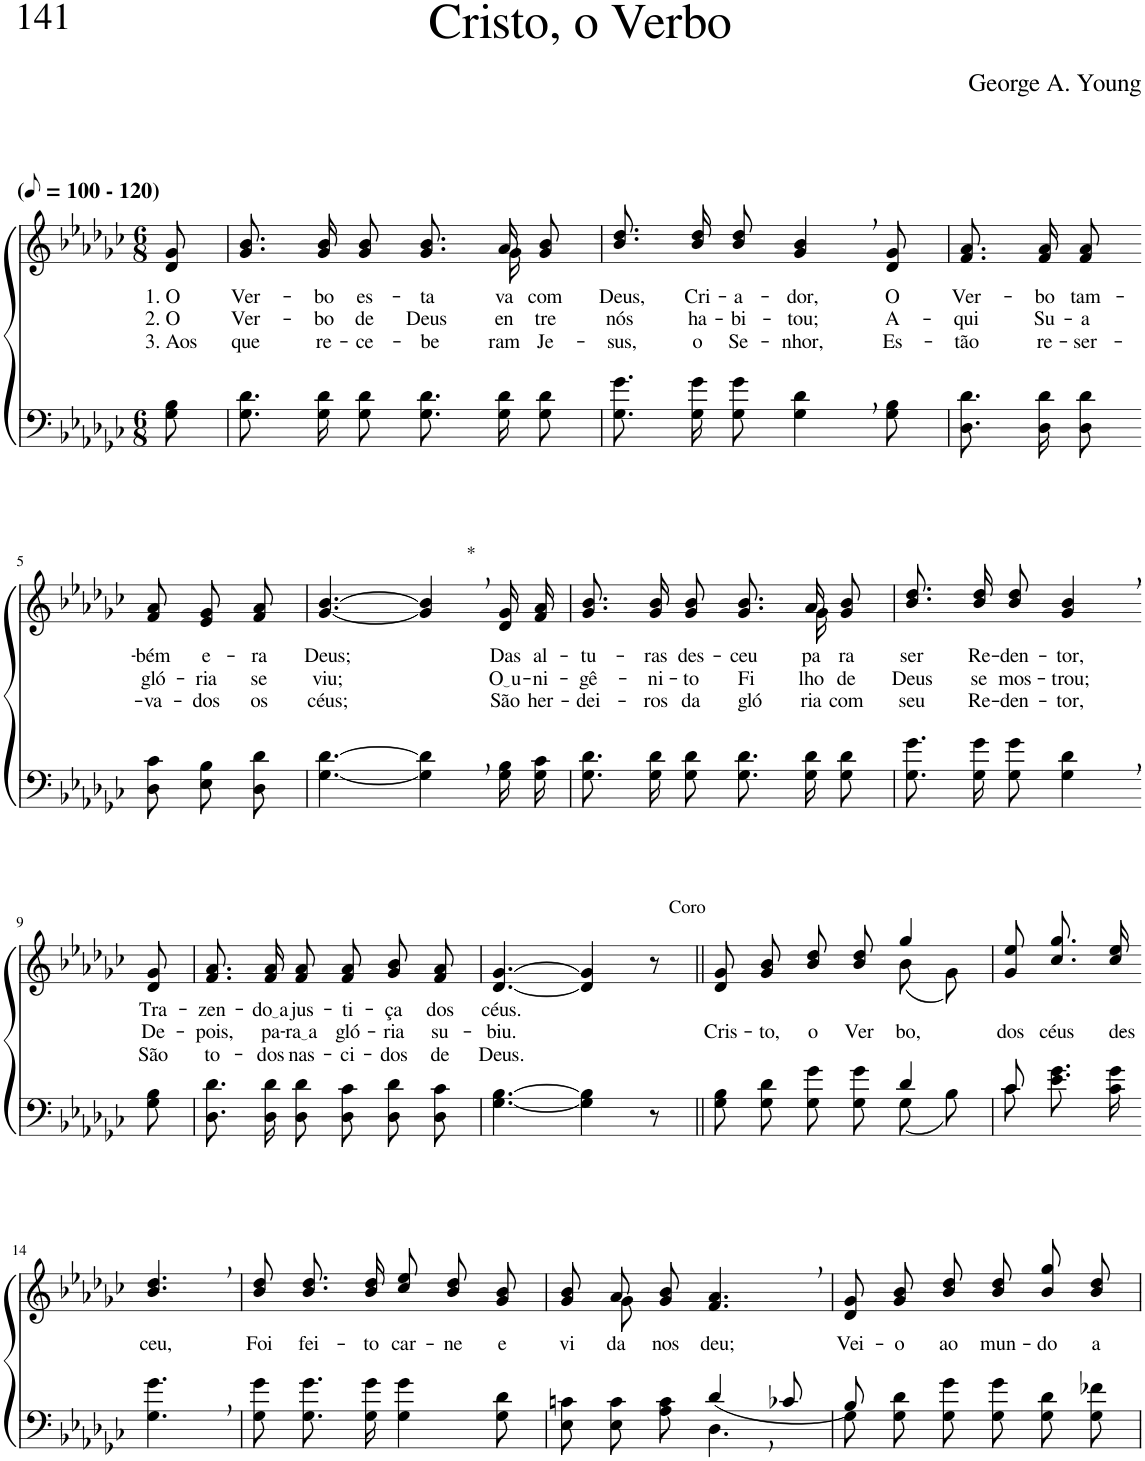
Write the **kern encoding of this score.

**kern	**kern	**text	**text	**text
*part2	*part1	*part1	*part1	*part1
*staff2	*staff1	*staff1	*staff1	*staff1
*I"Parte III e IV	*I"Parte I e II	*	*	*
*clefF4	*clefG2	*	*	*
*Trd2c3	*Trd2c3	*	*	*
*k[b-e-a-d-g-c-]	*k[b-e-a-d-g-c-]	*	*	*
*M6/8	*M6/8	*	*	*
*MM50	*MM50	*	*	*
=1	=1	=1	=1	=1
!	!LO:TX:a:B:t=(	!	!	!
!	!LO:TX:a:B:t=- 120)	!	!	!
!	!	!LO:LY:b	!LO:LY:b	!LO:LY:b
8G-\ 8B-\	8d-/ 8g-/	1. O	2. O	3. Aos
=2	=2	=2	=2	=2
!	!	!LO:LY:b	!LO:LY:b	!LO:LY:b
*	*^	*	*	*
8.G-\ 8.d-\L	8.g-/ 8.b-/L	16ryy	Ver-	Ver-	que
!	!	!	!LO:LY:b	!LO:LY:b	!LO:LY:b
*	*v	*v	*	*	*
16G-\ 16d-\K	16g-/ 16b-/K	-bo	-bo	re-
!	!	!LO:LY:b	!LO:LY:b	!LO:LY:b
8G-\ 8d-\J	8g-/ 8b-/J	es-	de	-ce-
!	!	!LO:LY:b	!LO:LY:b	!LO:LY:b
8.G-\ 8.d-\L	8.g-/ 8.b-/L	-ta-	Deus	-be-
*	*^	*	*	*
!	!	!	!LO:LY:b	!LO:LY:b	!LO:LY:b
16G-\ 16d-\K	16a-/K	16g-\	-va	en-	-ram
!	!	!	!LO:LY:b	!LO:LY:b	!LO:LY:b
8G-\ 8d-\J	8g-/ 8b-/J	8ryy	com	-tre	Je-
=3	=3	=3	=3	=3	=3
!	!	!	!LO:LY:b	!LO:LY:b	!LO:LY:b
*	*v	*v	*	*	*
8.G-\ 8.g-\L	8.b-\ 8.dd-\L	Deus,	nós	-sus,
!	!	!LO:LY:b	!LO:LY:b	!LO:LY:b
16G-\ 16g-\K	16b-\ 16dd-\K	Cri-	ha-	o
!	!	!LO:LY:b	!LO:LY:b	!LO:LY:b
8G-\ 8g-\J	8b-\ 8dd-\J	-a-	-bi-	Se-
!	!	!LO:LY:b	!LO:LY:b	!LO:LY:b
4G-\, 4d-\,	4g-/, 4b-/,	-dor,	-tou;	-nhor,
!	!	!LO:LY:b	!LO:LY:b	!LO:LY:b
8G-\ 8B-\	8d-/ 8g-/	O	A-	Es-
=4	=4	=4	=4	=4
!	!	!LO:LY:b	!LO:LY:b	!LO:LY:b
8.D-\ 8.d-\L	8.f/ 8.a-/L	Ver-	-qui	-tão
!	!	!LO:LY:b	!LO:LY:b	!LO:LY:b
16D-\ 16d-\K	16f/ 16a-/K	-bo	Su-	re-
!	!	!LO:LY:b	!LO:LY:b	!LO:LY:b
8D-\ 8d-\J	8f/ 8a-/J	tam-	-a	-ser-
!!LO:LB:g=z
=5-	=5-	=5-	=5-	=5-
*k[b-e-a-d-g-c-]	*k[b-e-a-d-g-c-]	*	*	*
!	!	!LO:LY:b	!LO:LY:b	!LO:LY:b
8D-\ 8c-\L	8f/ 8a-/L	-bém	gló-	-va-
!	!	!LO:LY:b	!LO:LY:b	!LO:LY:b
8E-\ 8B-\	8e-/ 8g-/	e-	-ria	-dos
!	!	!LO:LY:b	!LO:LY:b	!LO:LY:b
8D-\ 8d-\J	8f/ 8a-/J	-ra	se	os
=6	=6	=6	=6	=6
!	!	!LO:LY:b	!LO:LY:b	!LO:LY:b
[4.G-\ [4.d-\	[4.g-/ [4.b-/	Deus;	viu;	céus;
!	!LO:TX:a:t=*	!	!	!
4G-\], 4d-\],	4g-/], 4b-/],	.	.	.
!	!	!LO:LY:b	!LO:LY:b	!LO:LY:b
16G-\ 16B-\LL	16d-/ 16g-/LL	Das	O u	São
!	!	!LO:LY:b	!LO:LY:b	!LO:LY:b
16G-\ 16c-\JJ	16f/ 16a-/JJ	al-	-ni-	her-
=7	=7	=7	=7	=7
!	!	!LO:LY:b	!LO:LY:b	!LO:LY:b
*	*^	*	*	*
8.G-\ 8.d-\L	8.g-/ 8.b-/L	16ryy	-tu-	-gê-	-dei-
!	!	!	!LO:LY:b	!LO:LY:b	!LO:LY:b
*	*v	*v	*	*	*
16G-\ 16d-\K	16g-/ 16b-/K	-ras	-ni-	-ros
!	!	!LO:LY:b	!LO:LY:b	!LO:LY:b
8G-\ 8d-\J	8g-/ 8b-/J	des-	-to	da
!	!	!LO:LY:b	!LO:LY:b	!LO:LY:b
8.G-\ 8.d-\L	8.g-/ 8.b-/L	-ceu	Fi-	gló-
*	*^	*	*	*
!	!	!	!LO:LY:b	!LO:LY:b	!LO:LY:b
16G-\ 16d-\K	16a-/K	16g-\	pa-	-lho	-ria
!	!	!	!LO:LY:b	!LO:LY:b	!LO:LY:b
8G-\ 8d-\J	8g-/ 8b-/J	8ryy	-ra	de	com
=8	=8	=8	=8	=8	=8
!	!	!	!LO:LY:b	!LO:LY:b	!LO:LY:b
*	*v	*v	*	*	*
8.G-\ 8.g-\L	8.b-\ 8.dd-\L	ser	Deus	seu
!	!	!LO:LY:b	!LO:LY:b	!LO:LY:b
16G-\ 16g-\K	16b-\ 16dd-\K	Re-	se	Re-
!	!	!LO:LY:b	!LO:LY:b	!LO:LY:b
8G-\ 8g-\J	8b-\ 8dd-\J	-den-	mos-	-den-
!	!	!LO:LY:b	!LO:LY:b	!LO:LY:b
4G-\, 4d-\,	4g-/, 4b-/,	-tor,	-trou;	-tor,
!!LO:LB:g=z
=9-	=9-	=9-	=9-	=9-
*k[b-e-a-d-g-c-]	*	*	*	*
!	!	!LO:LY:b	!LO:LY:b	!LO:LY:b
8G-\ 8B-\	8d-/ 8g-/	Tra-	De-	São
=10	=10	=10	=10	=10
!	!	!LO:LY:b	!LO:LY:b	!LO:LY:b
8.D-\ 8.d-\L	8.f/ 8.a-/L	-zen-	-pois,	to-
!	!	!LO:LY:b	!LO:LY:b	!LO:LY:b
16D-\ 16d-\K	16f/ 16a-/K	do a	pa-	-dos
!	!	!LO:LY:b	!LO:LY:b	!LO:LY:b
8D-\ 8d-\J	8f/ 8a-/J	jus-	ra a	nas-
!	!	!LO:LY:b	!LO:LY:b	!LO:LY:b
8D-\ 8c-\L	8f/ 8a-/L	-ti-	gló-	-ci-
!	!	!LO:LY:b	!LO:LY:b	!LO:LY:b
8D-\ 8d-\	8g-/ 8b-/	-ça	-ria	-dos
!	!	!LO:LY:b	!LO:LY:b	!LO:LY:b
8D-\ 8c-\J	8f/ 8a-/J	dos	su-	de
=11	=11	=11	=11	=11
!	!	!LO:LY:b	!LO:LY:b	!LO:LY:b
[4.G-\ [4.B-\	[4.d-/ [4.g-/	céus.	-biu.	Deus.
4G-\] 4B-\]	4d-/] 4g-/]	.	.	.
!	!LO:TX:a:t=Coro	!	!	!
8r	8r	.	.	.
=12||	=12||	=12||	=12||	=12||
*^	*	*	*	*
!	!	!	!	!LO:LY:b	!
*	*	*^	*	*	*
2ryy	8G-\ 8B-\L	8d-/ 8g-/L	2ryy	.	Cris-	.
!	!	!	!	!	!LO:LY:b	!
.	8G-\ 8d-\	8g-/ 8b-/	.	.	-to,	.
!	!	!	!	!	!LO:LY:b	!
.	8G-\ 8g-\J	8b-/ 8dd-/J	.	.	o	.
!	!	!	!	!	!LO:LY:b	!
.	8G-\ 8g-\L	8b-/ 8dd-/	.	.	Ver-	.
!	!	!	!	!	!LO:LY:b	!
4d-/	(8G-\	4gg-/	(8b-\L	.	-bo,	.
.	8B-\J)	.	8g-\J)	.	.	.
=13	=13	=13	=13	=13	=13	=13
!	!	!	!	!	!LO:LY:b	!
*	*	*v	*v	*	*	*
8c-\L	8c-/	8g-\ 8ee-\L	.	dos	.
!	!	!	!	!LO:LY:b	!
8.e-\ 8.g-\	4ryy	8.cc-\ 8.gg-\	.	céus	.
!	!	!	!	!LO:LY:b	!
16c-\ 16g-\Jk	.	16cc-\ 16ee-\Jk	.	des-	.
*v	*v	*	*	*	*
!!LO:LB:g=z
=14-	=14-	=14-	=14-	=14-
!	!	!LO:LY:b	!	!
4.G-\, 4.g-\,	4.b-/, 4.dd-/,	ceu,	.	.
=15	=15	=15	=15	=15
!	!	!LO:LY:b	!	!
8G-\ 8g-\L	8b-\ 8dd-\L	Foi	.	.
!	!	!LO:LY:b	!	!
8.G-\ 8.g-\	8.b-\ 8.dd-\	fei-	.	.
!	!	!LO:LY:b	!	!
16G-\ 16g-\Jk	16b-\ 16dd-\Jk	-to	.	.
!	!	!LO:LY:b	!	!
4G-\ 4g-\	8cc-\ 8ee-\L	car-	.	.
!	!	!LO:LY:b	!	!
.	8b-\ 8dd-\	-ne	.	.
!	!	!LO:LY:b	!	!
8G-\ 8d-\	8g-\ 8b-\J	e	.	.
=16	=16	=16	=16	=16
*^	*	*	*	*
!	!	!	!LO:LY:b	!	!
*	*	*^	*	*	*
4.ryy	8E-\ 8cn\L	8g-/ 8b-/L	8ryy	vi-	.	.
!	!	!	!	!LO:LY:b	!	!
.	8E-\ 8c\	8a-/	8g-\	-da	.	.
!	!	!	!	!LO:LY:b	!	!
.	8A-\ 8c\J	8g-/ 8b-/J	2ryy	nos	.	.
!	!	!	!	!LO:LY:b	!	!
(4d-,/	4.D-\	4.f/, 4.a-/,	.	deu;	.	.
8c-X/	.	.	.	.	.	.
*	*	*v	*v	*	*	*
=17	=17	=17	=17	=17	=17
!	!	!	!LO:LY:b	!	!
8G-\L	8B-/)	8d-/ 8g-/L	Vei-	.	.
!	!	!	!LO:LY:b	!	!
8G-\ 8d-\	2ryy	8g-/ 8b-/	-o	.	.
!	!	!	!LO:LY:b	!	!
8G-\ 8g-\J	.	8b-/ 8dd-/J	ao	.	.
!	!	!	!LO:LY:b	!	!
8G-\ 8g-\L	.	8b-\ 8dd-\L	mun-	.	.
!	!	!	!LO:LY:b	!	!
8G-\ 8d-\	.	8b-\ 8gg-\	-do	.	.
!	!	!	!LO:LY:b	!	!
8G-\ 8f-X\J	8ryy	8b-\ 8dd-\J	a	.	.
*v	*v	*	*	*	*
=	=	=	=	=
*-	*-	*-	*-	*-
